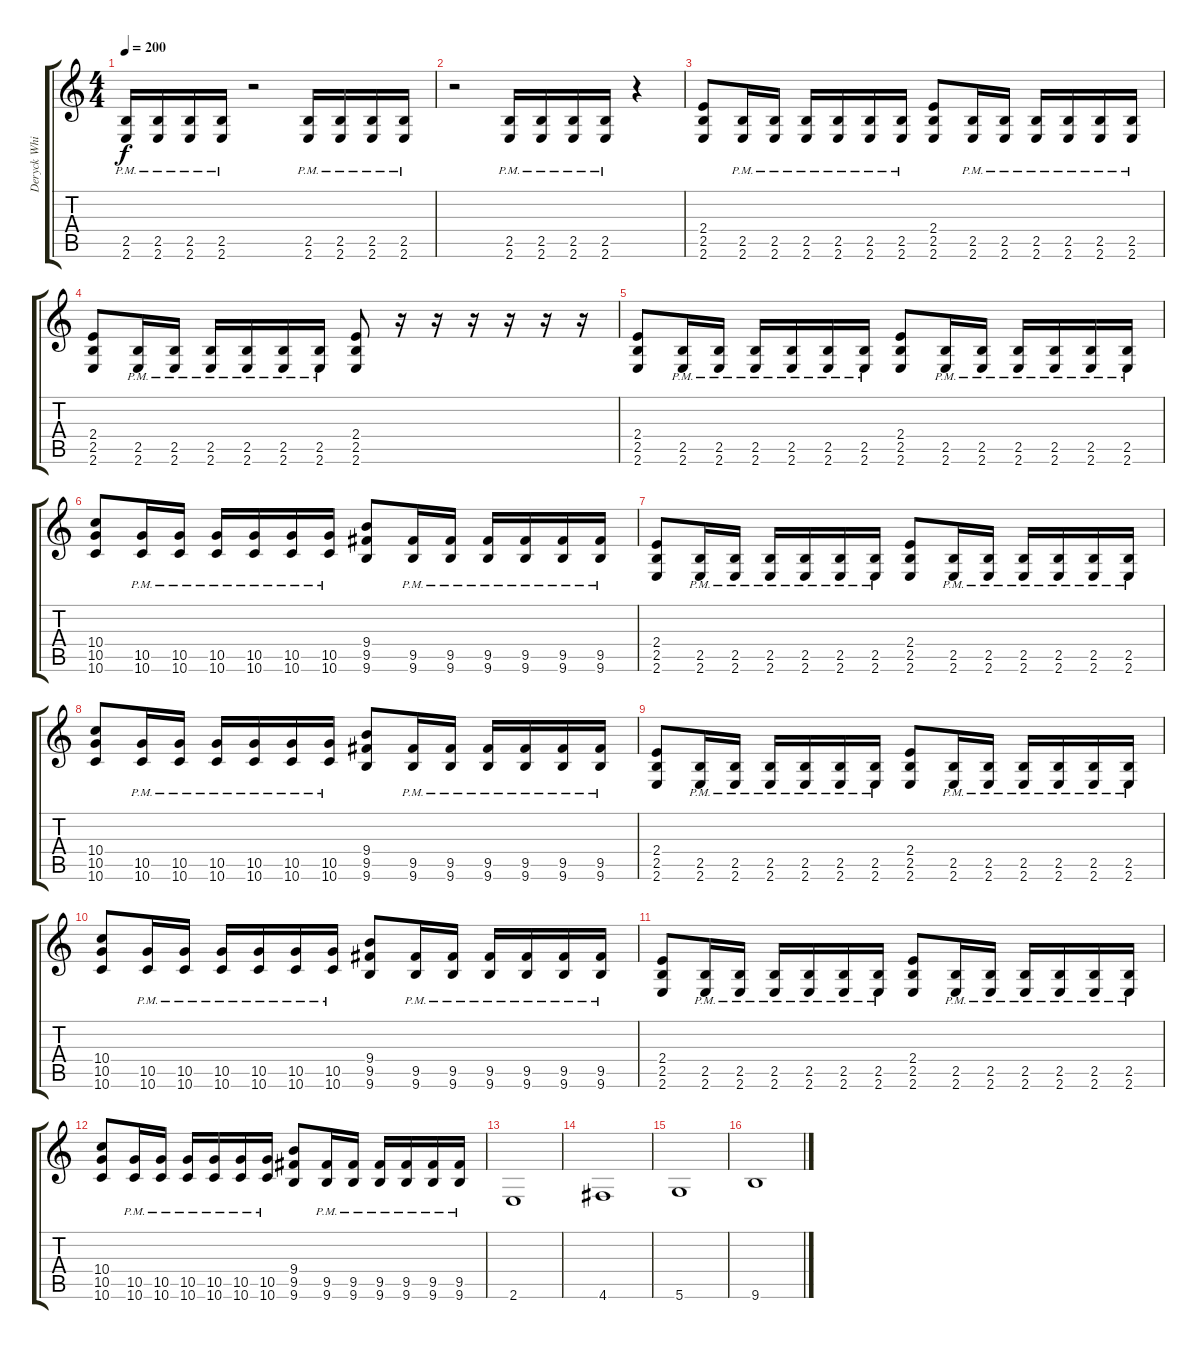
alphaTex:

\track ("Deryck Whibley" "Deryck Whi") {instrument distortionguitar}
\staff {score tabs}
\tuning (E4 B3 G3 D3 A2 D2) {hide}
\ts (4 4)
\tempo 200
\clef g2
\ks c
(2.5{pm} 2.6{pm}).16{dy f} (2.5{pm} 2.6{pm}).16 (2.5{pm} 2.6{pm}).16 (2.5{pm} 2.6{pm}).16 r.2 (2.5{pm} 2.6{pm}).16 (2.5{pm} 2.6{pm}).16 (2.5{pm} 2.6{pm}).16 (2.5{pm} 2.6{pm}).16 |
r.2 (2.5{pm} 2.6{pm}).16 (2.5{pm} 2.6{pm}).16 (2.5{pm} 2.6{pm}).16 (2.5{pm} 2.6{pm}).16 r.4 |
(2.4 2.5 2.6).8 (2.5{pm} 2.6{pm}).16 (2.5{pm} 2.6{pm}).16 (2.5{pm} 2.6{pm}).16 (2.5{pm} 2.6{pm}).16 (2.5{pm} 2.6{pm}).16 (2.5{pm} 2.6{pm}).16 (2.4 2.5 2.6).8 (2.5{pm} 2.6{pm}).16 (2.5{pm} 2.6{pm}).16 (2.5{pm} 2.6{pm}).16 (2.5{pm} 2.6{pm}).16 (2.5{pm} 2.6{pm}).16 (2.5{pm} 2.6{pm}).16 |
(2.4 2.5 2.6).8 (2.5{pm} 2.6{pm}).16 (2.5{pm} 2.6{pm}).16 (2.5{pm} 2.6{pm}).16 (2.5{pm} 2.6{pm}).16 (2.5{pm} 2.6{pm}).16 (2.5{pm} 2.6{pm}).16 (2.4 2.5 2.6).8 r.16 r.16 r.16 r.16 r.16 r.16 |
(2.4 2.5 2.6).8 (2.5{pm} 2.6{pm}).16 (2.5{pm} 2.6{pm}).16 (2.5{pm} 2.6{pm}).16 (2.5{pm} 2.6{pm}).16 (2.5{pm} 2.6{pm}).16 (2.5{pm} 2.6{pm}).16 (2.4 2.5 2.6).8 (2.5{pm} 2.6{pm}).16 (2.5{pm} 2.6{pm}).16 (2.5{pm} 2.6{pm}).16 (2.5{pm} 2.6{pm}).16 (2.5{pm} 2.6{pm}).16 (2.5{pm} 2.6{pm}).16 |
(10.4 10.5 10.6).8 (10.5{pm} 10.6{pm}).16 (10.5{pm} 10.6{pm}).16 (10.5{pm} 10.6{pm}).16 (10.5{pm} 10.6{pm}).16 (10.5{pm} 10.6{pm}).16 (10.5{pm} 10.6{pm}).16 (9.4 9.5 9.6).8 (9.5{pm} 9.6{pm}).16 (9.5{pm} 9.6{pm}).16 (9.5{pm} 9.6{pm}).16 (9.5{pm} 9.6{pm}).16 (9.5{pm} 9.6{pm}).16 (9.5{pm} 9.6{pm}).16 |
(2.4 2.5 2.6).8 (2.5{pm} 2.6{pm}).16 (2.5{pm} 2.6{pm}).16 (2.5{pm} 2.6{pm}).16 (2.5{pm} 2.6{pm}).16 (2.5{pm} 2.6{pm}).16 (2.5{pm} 2.6{pm}).16 (2.4 2.5 2.6).8 (2.5{pm} 2.6{pm}).16 (2.5{pm} 2.6{pm}).16 (2.5{pm} 2.6{pm}).16 (2.5{pm} 2.6{pm}).16 (2.5{pm} 2.6{pm}).16 (2.5{pm} 2.6{pm}).16 |
(10.4 10.5 10.6).8 (10.5{pm} 10.6{pm}).16 (10.5{pm} 10.6{pm}).16 (10.5{pm} 10.6{pm}).16 (10.5{pm} 10.6{pm}).16 (10.5{pm} 10.6{pm}).16 (10.5{pm} 10.6{pm}).16 (9.4 9.5 9.6).8 (9.5{pm} 9.6{pm}).16 (9.5{pm} 9.6{pm}).16 (9.5{pm} 9.6{pm}).16 (9.5{pm} 9.6{pm}).16 (9.5{pm} 9.6{pm}).16 (9.5{pm} 9.6{pm}).16 |
(2.4 2.5 2.6).8 (2.5{pm} 2.6{pm}).16 (2.5{pm} 2.6{pm}).16 (2.5{pm} 2.6{pm}).16 (2.5{pm} 2.6{pm}).16 (2.5{pm} 2.6{pm}).16 (2.5{pm} 2.6{pm}).16 (2.4 2.5 2.6).8 (2.5{pm} 2.6{pm}).16 (2.5{pm} 2.6{pm}).16 (2.5{pm} 2.6{pm}).16 (2.5{pm} 2.6{pm}).16 (2.5{pm} 2.6{pm}).16 (2.5{pm} 2.6{pm}).16 |
(10.4 10.5 10.6).8 (10.5{pm} 10.6{pm}).16 (10.5{pm} 10.6{pm}).16 (10.5{pm} 10.6{pm}).16 (10.5{pm} 10.6{pm}).16 (10.5{pm} 10.6{pm}).16 (10.5{pm} 10.6{pm}).16 (9.4 9.5 9.6).8 (9.5{pm} 9.6{pm}).16 (9.5{pm} 9.6{pm}).16 (9.5{pm} 9.6{pm}).16 (9.5{pm} 9.6{pm}).16 (9.5{pm} 9.6{pm}).16 (9.5{pm} 9.6{pm}).16 |
(2.4 2.5 2.6).8 (2.5{pm} 2.6{pm}).16 (2.5{pm} 2.6{pm}).16 (2.5{pm} 2.6{pm}).16 (2.5{pm} 2.6{pm}).16 (2.5{pm} 2.6{pm}).16 (2.5{pm} 2.6{pm}).16 (2.4 2.5 2.6).8 (2.5{pm} 2.6{pm}).16 (2.5{pm} 2.6{pm}).16 (2.5{pm} 2.6{pm}).16 (2.5{pm} 2.6{pm}).16 (2.5{pm} 2.6{pm}).16 (2.5{pm} 2.6{pm}).16 |
(10.4 10.5 10.6).8 (10.5{pm} 10.6{pm}).16 (10.5{pm} 10.6{pm}).16 (10.5{pm} 10.6{pm}).16 (10.5{pm} 10.6{pm}).16 (10.5{pm} 10.6{pm}).16 (10.5{pm} 10.6{pm}).16 (9.4 9.5 9.6).8 (9.5{pm} 9.6{pm}).16 (9.5{pm} 9.6{pm}).16 (9.5{pm} 9.6{pm}).16 (9.5{pm} 9.6{pm}).16 (9.5{pm} 9.6{pm}).16 (9.5{pm} 9.6{pm}).16 |
2.6.1 |
4.6.1 |
5.6.1 |
9.6.1
